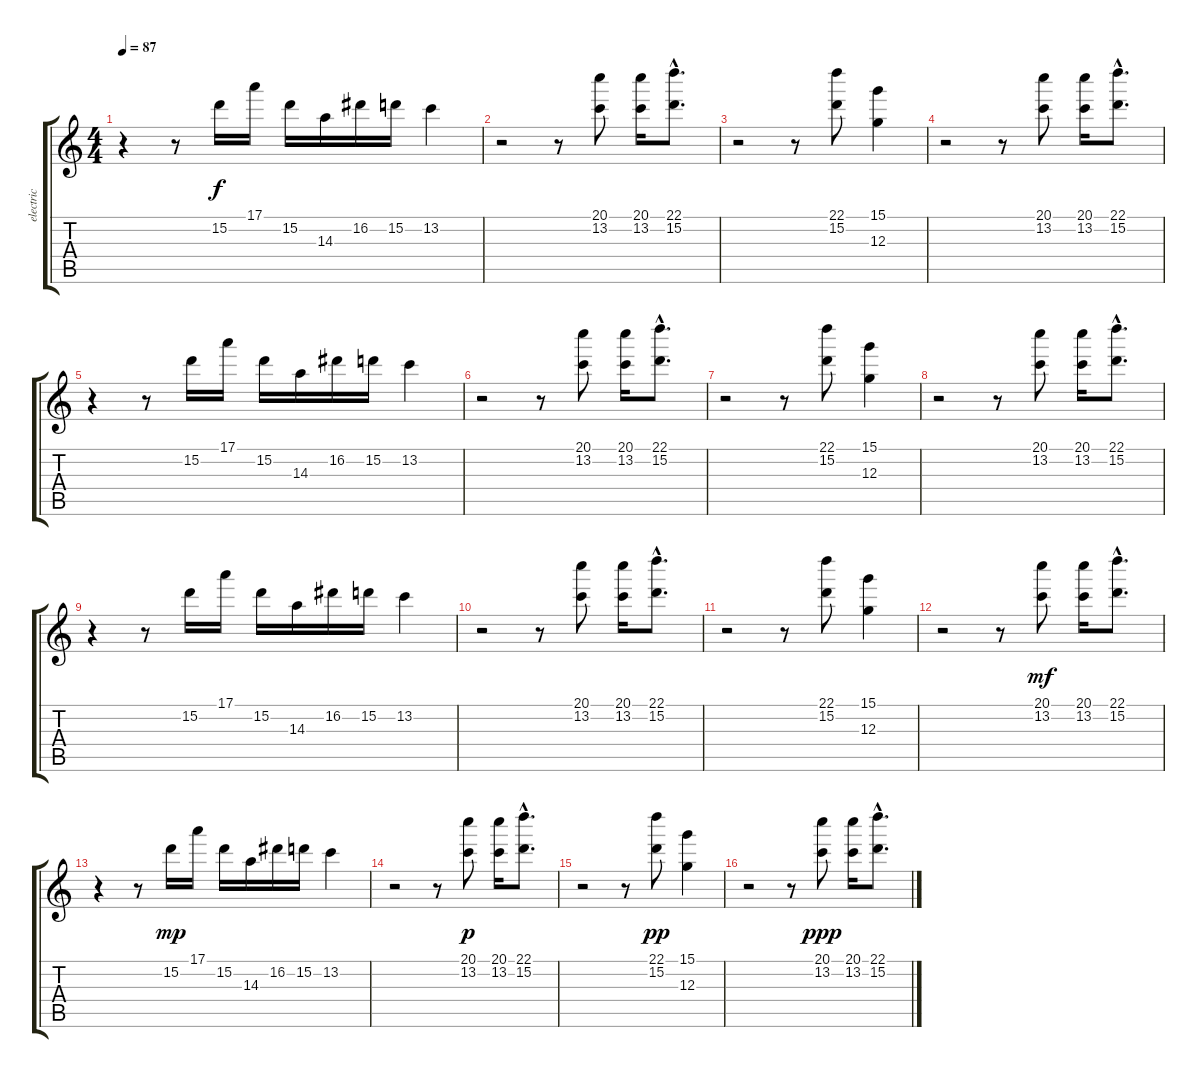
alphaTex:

\track ("electric" "electric") {instrument distortionguitar}
\staff {score tabs}
\tuning (E4 B3 G3 D3 A2 E2) {hide}
\ts (4 4)
\tempo 87
\clef g2
\ks c
r.4{dy f} r.8 15.2.16 17.1.16 15.2.16 14.3.16 16.2.16 15.2.16 13.2.4 |
r.2 r.8 (20.1 13.2).8 (20.1 13.2).16 (22.1{hac} 15.2{hac}).8{d} |
r.2 r.8 (22.1 15.2).8 (15.1 12.3).4 |
r.2 r.8 (20.1 13.2).8 (20.1 13.2).16 (22.1{hac} 15.2{hac}).8{d} |
r.4 r.8 15.2.16 17.1.16 15.2.16 14.3.16 16.2.16 15.2.16 13.2.4 |
r.2 r.8 (20.1 13.2).8 (20.1 13.2).16 (22.1{hac} 15.2{hac}).8{d} |
r.2 r.8 (22.1 15.2).8 (15.1 12.3).4 |
r.2 r.8 (20.1 13.2).8 (20.1 13.2).16 (22.1{hac} 15.2{hac}).8{d} |
r.4 r.8 15.2.16 17.1.16 15.2.16 14.3.16 16.2.16 15.2.16 13.2.4 |
r.2 r.8 (20.1 13.2).8 (20.1 13.2).16 (22.1{hac} 15.2{hac}).8{d} |
r.2 r.8 (22.1 15.2).8 (15.1 12.3).4 |
r.2 r.8 (20.1 13.2).8{dy mf} (20.1 13.2).16 (22.1{hac} 15.2{hac}).8{d} |
r.4 r.8 15.2.16{dy mp} 17.1.16 15.2.16 14.3.16 16.2.16 15.2.16 13.2.4 |
r.2 r.8 (20.1 13.2).8{dy p} (20.1 13.2).16 (22.1{hac} 15.2{hac}).8{d} |
r.2 r.8 (22.1 15.2).8{dy pp} (15.1 12.3).4 |
r.2 r.8 (20.1 13.2).8{dy ppp} (20.1 13.2).16 (22.1{hac} 15.2{hac}).8{d}
